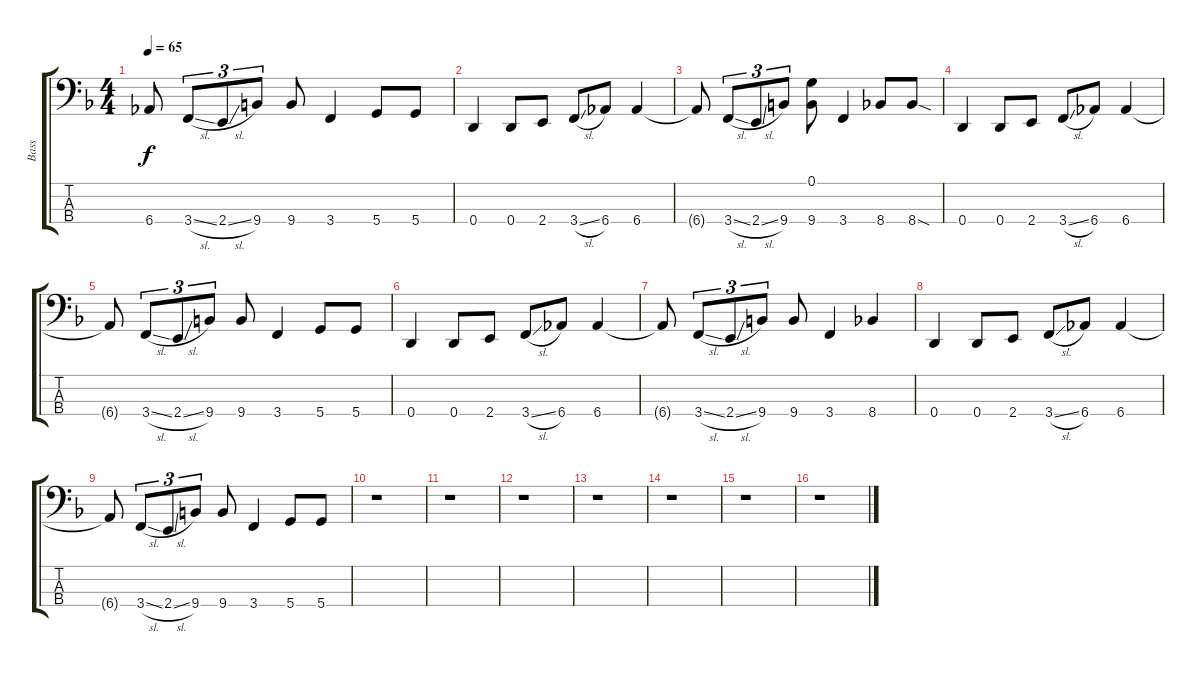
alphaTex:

\track ("Bass" "Bass") {instrument electricbassfinger}
\staff {score tabs}
\tuning (G2 D2 A1 D1) {hide}
\ts (4 4)
\tempo 65
\clef f4
\ks f
6.4{t}.8{dy f} 3.4{sl}.8{tu (3 2)} 2.4{sl}.8{tu (3 2)} 9.4.8{tu (3 2)} 9.4.8 3.4.4 5.4.8 5.4.8 |
0.4.4 0.4.8 2.4.8 3.4{sl}.8 6.4.8 6.4.4 |
6.4{t}.8 3.4{sl}.8{tu (3 2)} 2.4{sl}.8{tu (3 2)} 9.4.8{tu (3 2)} (0.1 9.4).8 3.4.4 8.4.8 8.4{sod}.8 |
0.4.4 0.4.8 2.4.8 3.4{sl}.8 6.4.8 6.4.4 |
6.4{t}.8 3.4{sl}.8{tu (3 2)} 2.4{sl}.8{tu (3 2)} 9.4.8{tu (3 2)} 9.4.8 3.4.4 5.4.8 5.4.8 |
0.4.4 0.4.8 2.4.8 3.4{sl}.8 6.4.8 6.4.4 |
6.4{t}.8 3.4{sl}.8{tu (3 2)} 2.4{sl}.8{tu (3 2)} 9.4.8{tu (3 2)} 9.4.8 3.4.4 8.4.4 |
0.4.4 0.4.8 2.4.8 3.4{sl}.8 6.4.8 6.4.4 |
6.4{t}.8 3.4{sl}.8{tu (3 2)} 2.4{sl}.8{tu (3 2)} 9.4.8{tu (3 2)} 9.4.8 3.4.4 5.4.8 5.4.8 |
r.1 |
r.1 |
r.1 |
r.1 |
r.1 |
r.1 |
r.1
